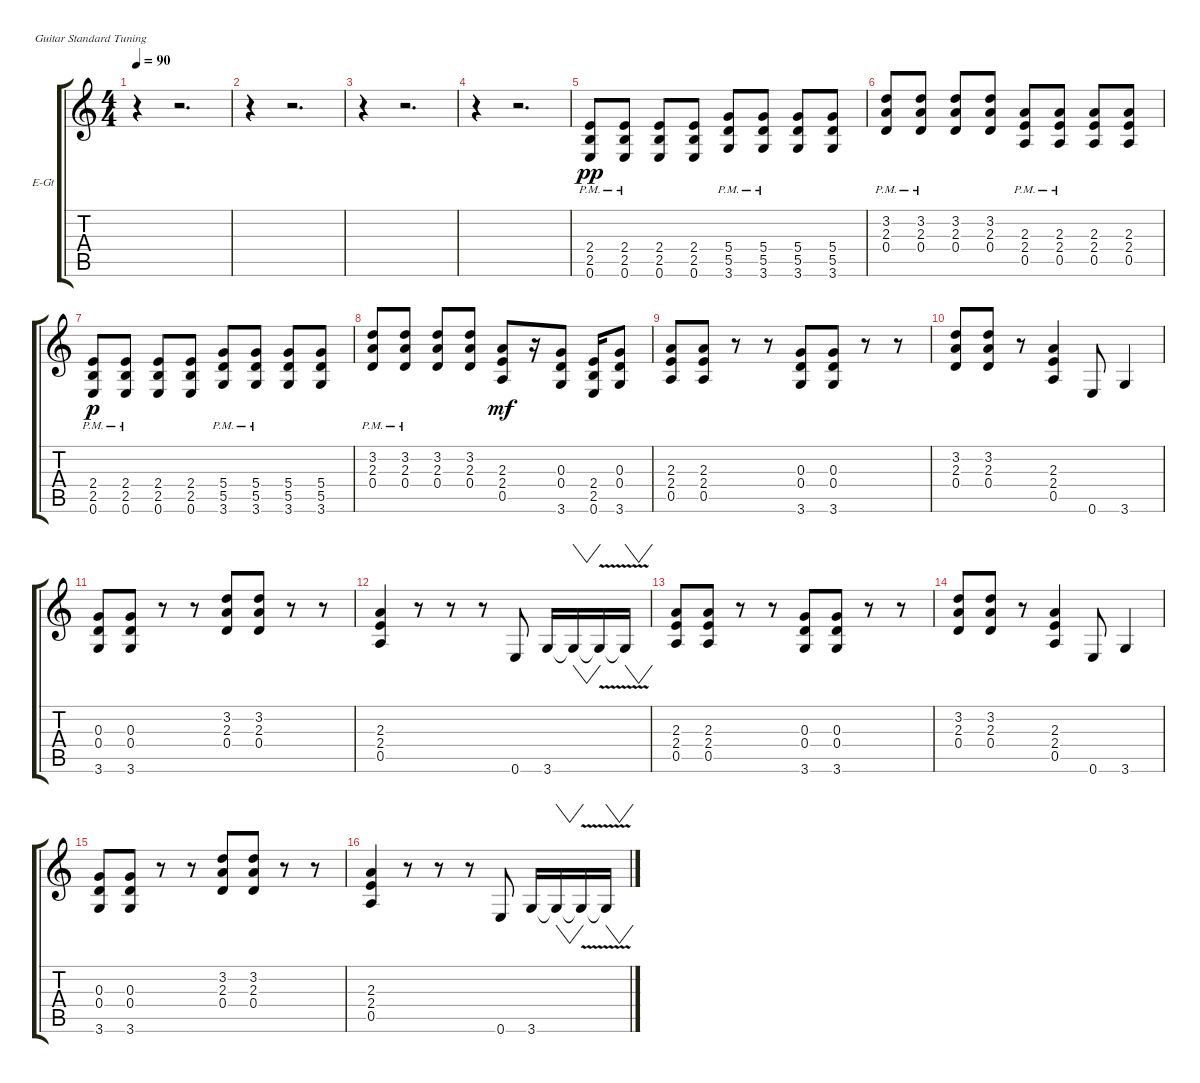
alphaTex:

\bracketExtendMode groupsimilarinstruments
\firstSystemTrackNameOrientation horizontal
\otherSystemsTrackNameOrientation horizontal
\track ("Electric Guitar" "E-Gt") {instrument distortionguitar}
\staff {score tabs}
\tuning (E4 B3 G3 D3 A2 E2)
\ts (4 4)
\beaming (8 2 2 2 2)
\tempo 90
\clef g2
\ks c
r.4{dy pp instrument distortionguitar} r.2{d} |
r.4 r.2{d} |
r.4 r.2{d} |
r.4 r.2{d} |
(2.4{pm} 2.5{pm} 0.6{pm}).8 (2.4{pm} 2.5{pm} 0.6{pm}).8 (2.4 2.5 0.6).8 (2.4 2.5 0.6).8 (5.4{pm} 5.5{pm} 3.6{pm}).8 (5.4{pm} 5.5{pm} 3.6{pm}).8 (5.4 5.5 3.6).8 (5.4 5.5 3.6).8 |
(3.2{pm} 2.3{pm} 0.4{pm}).8 (3.2{pm} 2.3{pm} 0.4{pm}).8 (3.2 2.3 0.4).8 (3.2 2.3 0.4).8 (2.3{pm} 2.4{pm} 0.5{pm}).8 (2.3{pm} 2.4{pm} 0.5{pm}).8 (2.3 2.4 0.5).8 (2.3 2.4 0.5).8 |
(2.4{pm} 2.5{pm} 0.6{pm}).8{dy p} (2.4{pm} 2.5{pm} 0.6{pm}).8 (2.4 2.5 0.6).8 (2.4 2.5 0.6).8 (5.4{pm} 5.5{pm} 3.6{pm}).8 (5.4{pm} 5.5{pm} 3.6{pm}).8 (5.4 5.5 3.6).8 (5.4 5.5 3.6).8 |
(3.2{pm} 2.3{pm} 0.4{pm}).8 (3.2{pm} 2.3{pm} 0.4{pm}).8 (3.2 2.3 0.4).8 (3.2 2.3 0.4).8 (2.3 2.4 0.5).8{dy mf} r.16 (0.3 0.4 3.6).8 (2.4 2.5 0.6).16 (0.3 0.4 3.6).8 |
(2.3 2.4 0.5).8 (2.3 2.4 0.5).8 r.8 r.8 (0.3 0.4 3.6).8 (0.3 0.4 3.6).8 r.8 r.8 |
(3.2 2.3 0.4).8 (3.2 2.3 0.4).8 r.8 (2.3 2.4 0.5).4 0.6.8 3.6.4 |
(0.3 0.4 3.6).8 (0.3 0.4 3.6).8 r.8 r.8 (3.2 2.3 0.4).8 (3.2 2.3 0.4).8 r.8 r.8 |
(2.3 2.4 0.5).4 r.8 r.8 r.8 0.6.8 3.6.16 3.6{t}.16{vw} 3.6{v t}.16 3.6{t}.16{vw} |
(2.3 2.4 0.5).8 (2.3 2.4 0.5).8 r.8 r.8 (0.3 0.4 3.6).8 (0.3 0.4 3.6).8 r.8 r.8 |
(3.2 2.3 0.4).8 (3.2 2.3 0.4).8 r.8 (2.3 2.4 0.5).4 0.6.8 3.6.4 |
(0.3 0.4 3.6).8 (0.3 0.4 3.6).8 r.8 r.8 (3.2 2.3 0.4).8 (3.2 2.3 0.4).8 r.8 r.8 |
(2.3 2.4 0.5).4 r.8 r.8 r.8 0.6.8 3.6.16 3.6{t}.16{vw} 3.6{v t}.16 3.6{t}.16{vw}
